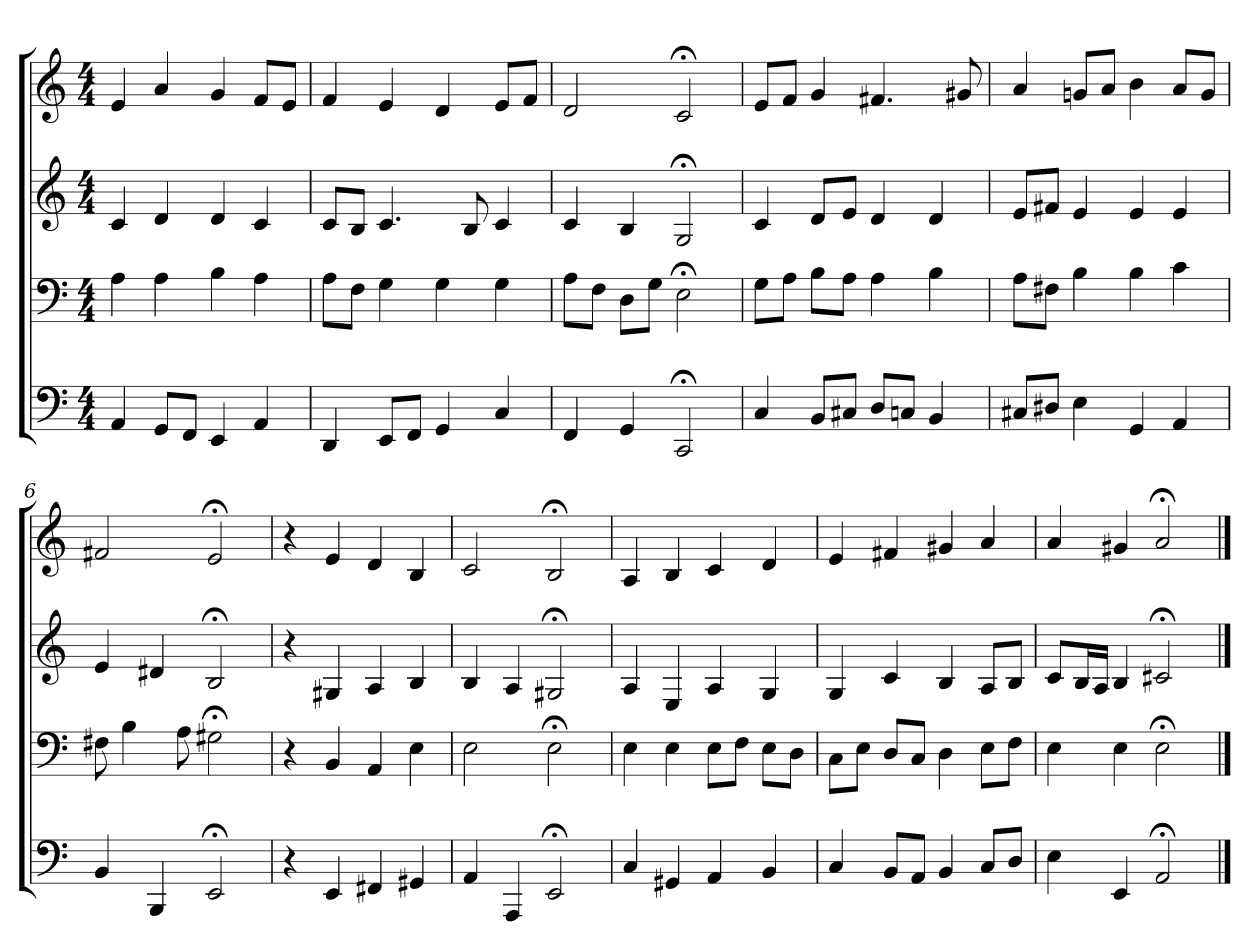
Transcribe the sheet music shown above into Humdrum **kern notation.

**kern	**kern	**kern	**kern
*part4	*part3	*part2	*part1
*staff4	*staff3	*staff2	*staff1
*clefF4	*clefF4	*clefG2	*clefG2
*k[]	*k[]	*k[]	*k[]
*C:	*C:	*C:	*a:
*M4/4	*M4/4	*M4/4	*M4/4
=1	=1	=1	=1
4AA	4A	4c	4e
8GG/L	4A	4d	4a
8FF/J	.	.	.
4EE	4B	4d	4g
4AA	4A	4c	8f/L
.	.	.	8e/J
=2	=2	=2	=2
4DD	8A\L	8c/L	4f
.	8F\J	8B/J	.
8EE/L	4G	4.c	4e
8FF/J	.	.	.
4GG	4G	.	4d
.	.	8B	.
4C	4G	4c	8e/L
.	.	.	8f/J
=3	=3	=3	=3
4FF	8A\L	4c	2d
.	8F\J	.	.
4GG	8D\L	4B	.
.	8G\J	.	.
2CC;<	2E;<	2G;<	2c;<
=4	=4	=4	=4
4C	8G\L	4c	8e/L
.	8A\J	.	8f/J
8BB/L	8B\L	8d/L	4g
8C#X/J	8A\J	8e/J	.
8D/L	4A	4d	4.f#X
8Cn/J	.	.	.
4BB	4B	4d	.
.	.	.	8g#X
=5	=5	=5	=5
8C#X/L	8A\L	8e/L	4a
8D#X/J	8F#X\J	8f#X/J	.
4E	4B	4e	8gn/L
.	.	.	8a/J
4GG	4B	4e	4b
4AA	4c	4e	8a/L
.	.	.	8g/J
=6	=6	=6	=6
4BB	8F#X	4e	2f#X
.	4B	.	.
4BBB	.	4d#X	.
.	8A	.	.
2EE;<	2G#X;<	2B;<	2e;<
=7	=7	=7	=7
4r	4r	4r	4r
4EE	4BB	4G#X	4e
4FF#X	4AA	4A	4d
4GG#X	4E	4B	4B
=8	=8	=8	=8
4AA	2E	4B	2c
4AAA	.	4A	.
2EE;<	2E;<	2G#X;<	2B;<
=9	=9	=9	=9
4C	4E	4A	4A
4GG#X	4E	4E	4B
4AA	8E\L	4A	4c
.	8F\J	.	.
4BB	8E\L	4G	4d
.	8D\J	.	.
=10	=10	=10	=10
4C	8C\L	4G	4e
.	8E\J	.	.
8BB/L	8D/L	4c	4f#X
8AA/J	8C/J	.	.
4BB	4D	4B	4g#X
8C/L	8E\L	8A/L	4a
8D/J	8F\J	8B/J	.
=11	=11	=11	=11
4E	4E	8c/L	4a
.	.	16B/L	.
.	.	16A/JJ	.
4EE	4E	4B	4g#X
2AA;<	2E;<	2c#X;<	2a;<
==	==	==	==
*-	*-	*-	*-
